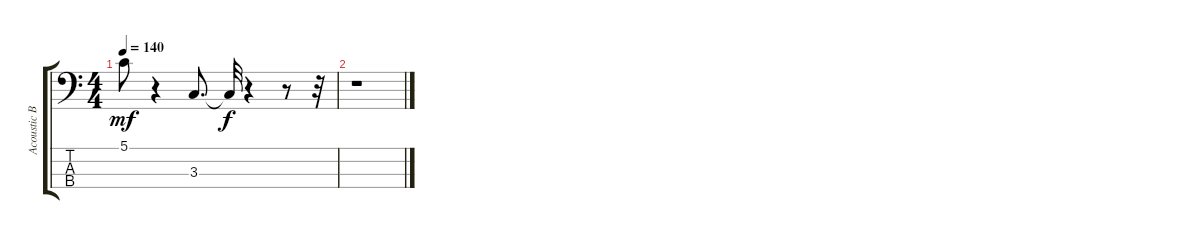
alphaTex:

\track ("Acoustic Bass" "Acoustic B") {instrument acousticbass}
\staff {score tabs}
\tuning (G2 D2 A1 E1) {hide}
\ts (4 4)
\tempo 140
\clef f4
\ks c
5.1.8{dy mf} r.4 3.3.8{d} 3.3{t}.32{dy f} r.4 r.8 r.32 |
r.1
